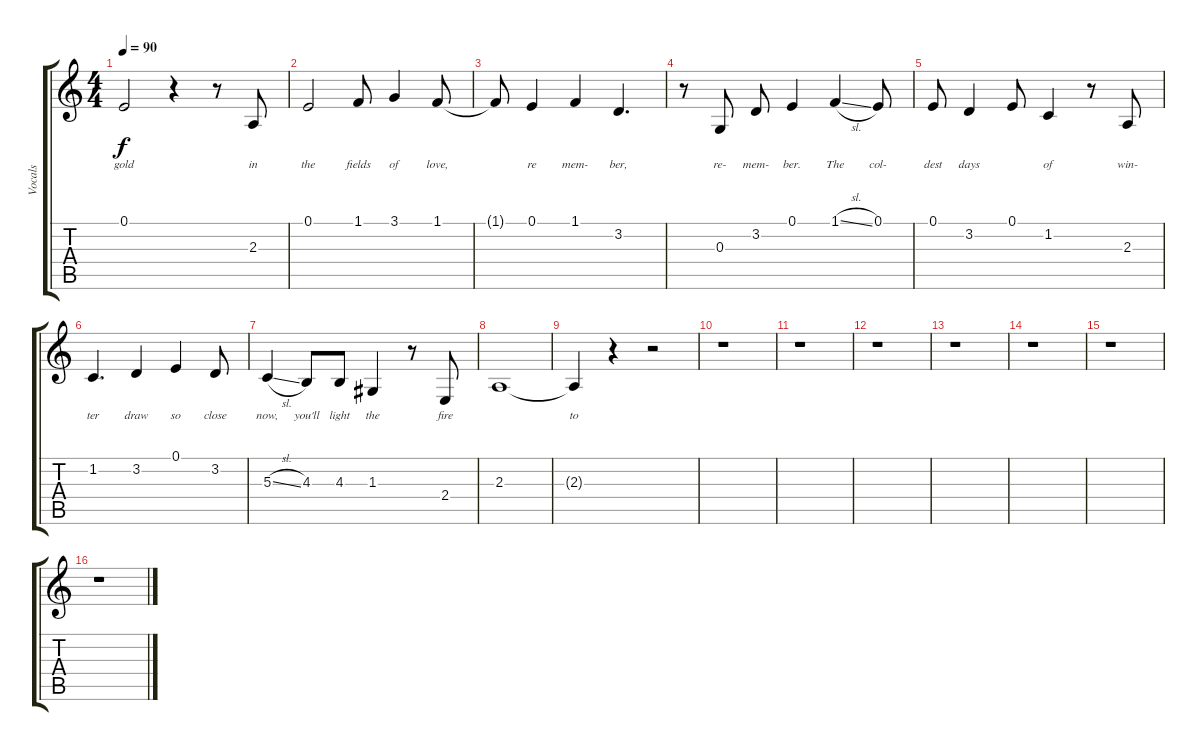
\track ("Vocals" "Vocals") {instrument clarinet}
\staff {score tabs}
\tuning (E4 B3 G3 D3 A2 E2) {hide}
\ts (4 4)
\tempo 90
\clef g2
\ks c
0.1{t}.2{lyrics (0 "gold") lyrics (1 "") lyrics (2 "") lyrics (3 "") lyrics (4 "") dy f} r.4 r.8 2.3.8{lyrics (0 "in") lyrics (1 "") lyrics (2 "") lyrics (3 "") lyrics (4 "")} |
0.1.2{lyrics (0 "the") lyrics (1 "") lyrics (2 "") lyrics (3 "") lyrics (4 "")} 1.1.8{lyrics (0 "fields") lyrics (1 "") lyrics (2 "") lyrics (3 "") lyrics (4 "")} 3.1.4{lyrics (0 "of") lyrics (1 "") lyrics (2 "") lyrics (3 "") lyrics (4 "")} 1.1.8{lyrics (0 "love,") lyrics (1 "") lyrics (2 "") lyrics (3 "") lyrics (4 "")} |
1.1{t}.8{lyrics (0 "") lyrics (1 "") lyrics (2 "") lyrics (3 "") lyrics (4 "")} 0.1.4{lyrics (0 "re") lyrics (1 "") lyrics (2 "") lyrics (3 "") lyrics (4 "")} 1.1.4{lyrics (0 "mem-") lyrics (1 "") lyrics (2 "") lyrics (3 "") lyrics (4 "")} 3.2.4{d lyrics (0 "ber,") lyrics (1 "") lyrics (2 "") lyrics (3 "") lyrics (4 "")} |
r.8 0.3.8{lyrics (0 "re-") lyrics (1 "") lyrics (2 "") lyrics (3 "") lyrics (4 "")} 3.2.8{lyrics (0 "mem-") lyrics (1 "") lyrics (2 "") lyrics (3 "") lyrics (4 "")} 0.1.4{lyrics (0 "ber.") lyrics (1 "") lyrics (2 "") lyrics (3 "") lyrics (4 "")} 1.1{sl}.4{lyrics (0 "The") lyrics (1 "") lyrics (2 "") lyrics (3 "") lyrics (4 "")} 0.1.8{lyrics (0 "col-") lyrics (1 "") lyrics (2 "") lyrics (3 "") lyrics (4 "")} |
0.1.8{lyrics (0 "dest") lyrics (1 "") lyrics (2 "") lyrics (3 "") lyrics (4 "")} 3.2.4{lyrics (0 "days") lyrics (1 "") lyrics (2 "") lyrics (3 "") lyrics (4 "")} 0.1.8{lyrics (0 "") lyrics (1 "") lyrics (2 "") lyrics (3 "") lyrics (4 "")} 1.2.4{lyrics (0 "of") lyrics (1 "") lyrics (2 "") lyrics (3 "") lyrics (4 "")} r.8 2.3.8{lyrics (0 "win-") lyrics (1 "") lyrics (2 "") lyrics (3 "") lyrics (4 "")} |
1.2.4{d lyrics (0 "ter") lyrics (1 "") lyrics (2 "") lyrics (3 "") lyrics (4 "")} 3.2.4{lyrics (0 "draw") lyrics (1 "") lyrics (2 "") lyrics (3 "") lyrics (4 "")} 0.1.4{lyrics (0 "so") lyrics (1 "") lyrics (2 "") lyrics (3 "") lyrics (4 "")} 3.2.8{lyrics (0 "close") lyrics (1 "") lyrics (2 "") lyrics (3 "") lyrics (4 "")} |
5.3{sl}.4{lyrics (0 "now,") lyrics (1 "") lyrics (2 "") lyrics (3 "") lyrics (4 "")} 4.3.8{lyrics (0 "you'll") lyrics (1 "") lyrics (2 "") lyrics (3 "") lyrics (4 "")} 4.3.8{lyrics (0 "light") lyrics (1 "") lyrics (2 "") lyrics (3 "") lyrics (4 "")} 1.3.4{lyrics (0 "the") lyrics (1 "") lyrics (2 "") lyrics (3 "") lyrics (4 "")} r.8 2.4.8{lyrics (0 "fire") lyrics (1 "") lyrics (2 "") lyrics (3 "") lyrics (4 "")} |
2.3.1{lyrics (0 "") lyrics (1 "") lyrics (2 "") lyrics (3 "") lyrics (4 "")} |
2.3{t}.4{lyrics (0 "to") lyrics (1 "") lyrics (2 "") lyrics (3 "") lyrics (4 "")} r.4 r.2 |
r.1 |
r.1 |
r.1 |
r.1 |
r.1 |
r.1 |
r.1
